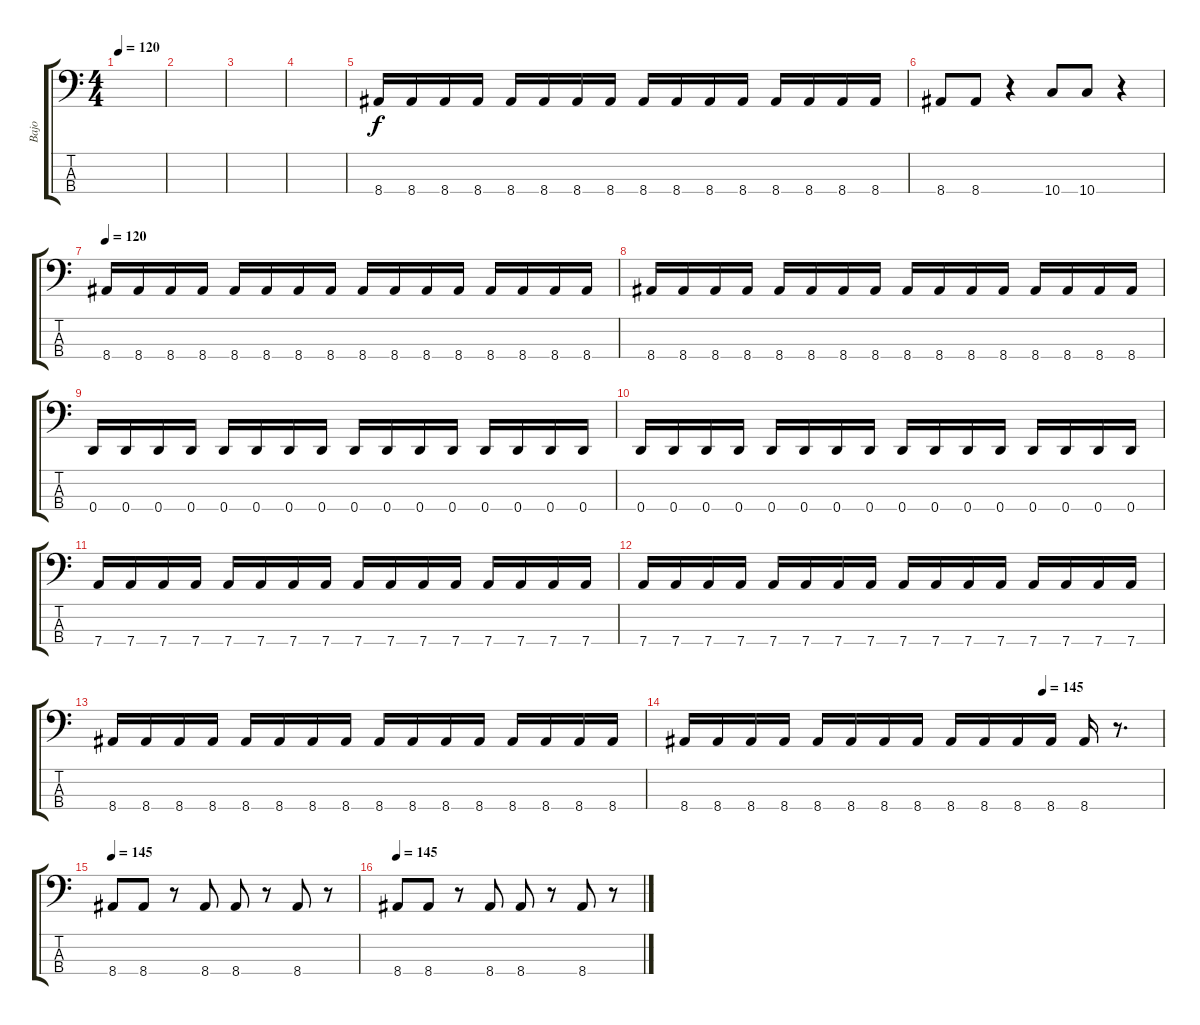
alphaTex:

\track ("Bajo" "Bajo") {instrument electricbassfinger}
\staff {score tabs}
\tuning (G2 D2 A1 D1) {hide}
\ts (4 4)
\tempo 120
\clef f4
\ks c
|
|
|
|
8.4.16 8.4.16 8.4.16 8.4.16 8.4.16 8.4.16 8.4.16 8.4.16 8.4.16 8.4.16 8.4.16 8.4.16 8.4.16 8.4.16 8.4.16 8.4.16 |
8.4.8 8.4.8 r.4 10.4.8 10.4.8 r.4 |
\tempo 120
8.4.16 8.4.16 8.4.16 8.4.16 8.4.16 8.4.16 8.4.16 8.4.16 8.4.16 8.4.16 8.4.16 8.4.16 8.4.16 8.4.16 8.4.16 8.4.16 |
8.4.16 8.4.16 8.4.16 8.4.16 8.4.16 8.4.16 8.4.16 8.4.16 8.4.16 8.4.16 8.4.16 8.4.16 8.4.16 8.4.16 8.4.16 8.4.16 |
0.4.16 0.4.16 0.4.16 0.4.16 0.4.16 0.4.16 0.4.16 0.4.16 0.4.16 0.4.16 0.4.16 0.4.16 0.4.16 0.4.16 0.4.16 0.4.16 |
0.4.16 0.4.16 0.4.16 0.4.16 0.4.16 0.4.16 0.4.16 0.4.16 0.4.16 0.4.16 0.4.16 0.4.16 0.4.16 0.4.16 0.4.16 0.4.16 |
7.4.16 7.4.16 7.4.16 7.4.16 7.4.16 7.4.16 7.4.16 7.4.16 7.4.16 7.4.16 7.4.16 7.4.16 7.4.16 7.4.16 7.4.16 7.4.16 |
7.4.16 7.4.16 7.4.16 7.4.16 7.4.16 7.4.16 7.4.16 7.4.16 7.4.16 7.4.16 7.4.16 7.4.16 7.4.16 7.4.16 7.4.16 7.4.16 |
8.4.16 8.4.16 8.4.16 8.4.16 8.4.16 8.4.16 8.4.16 8.4.16 8.4.16 8.4.16 8.4.16 8.4.16 8.4.16 8.4.16 8.4.16 8.4.16 |
\tempo (145 0.75)
8.4.16 8.4.16 8.4.16 8.4.16 8.4.16 8.4.16 8.4.16 8.4.16 8.4.16 8.4.16 8.4.16 8.4.16 8.4.16 r.8{d} |
\tempo 145
8.4.8 8.4.8 r.8 8.4.8 8.4.8 r.8 8.4.8 r.8 |
\tempo 145
8.4.8 8.4.8 r.8 8.4.8 8.4.8 r.8 8.4.8 r.8
